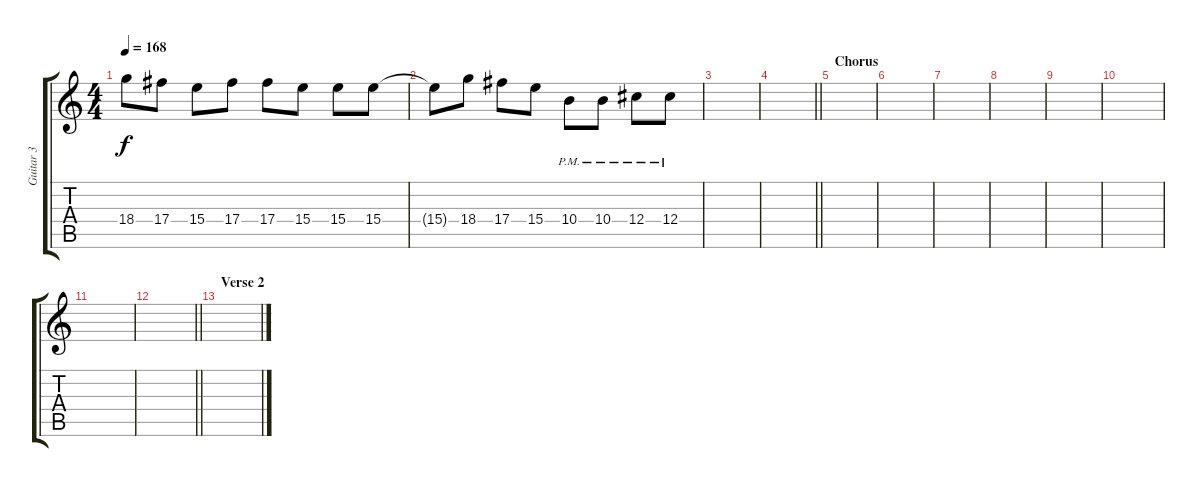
\track ("Guitar 3" "Guitar 3") {instrument distortionguitar}
\staff {score tabs}
\tuning (Eb4 Bb3 Gb3 Db3 Ab2 Db2) {hide}
\ts (4 4)
\tempo 168
\clef g2
\ks c
18.4.8{dy f} 17.4.8 15.4.8 17.4.8 17.4.8 15.4.8 15.4.8 15.4.8 |
15.4{t}.8 18.4.8 17.4.8 15.4.8 10.4{pm}.8 10.4{pm}.8 12.4{pm}.8 12.4{pm}.8 |
|
\barLineRight lightlight
|
\section ("" "Chorus")
|
|
|
|
|
|
|
\barLineRight lightlight
|
\section ("" "Verse 2")
